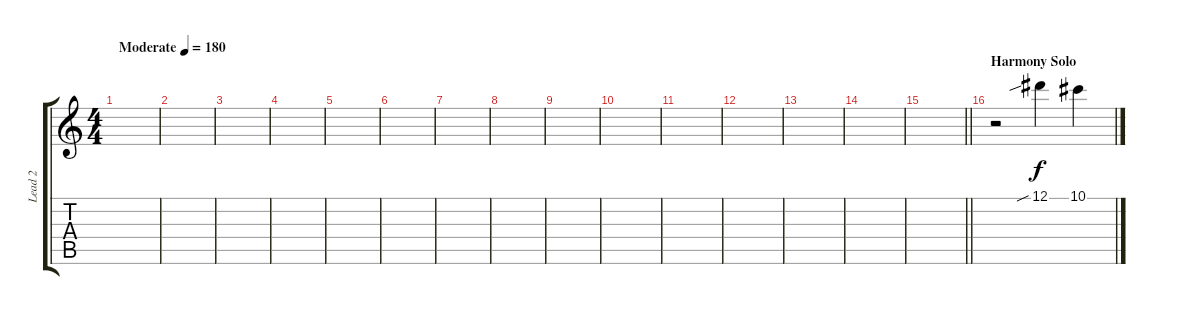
\track ("Lead 2" "Lead 2") {instrument distortionguitar}
\staff {score tabs}
\tuning (Eb4 Bb3 Gb3 Db3 Ab2 Eb2) {hide}
\ts (4 4)
\tempo (180 "Moderate")
\clef g2
\ks c
|
|
|
|
|
|
|
|
|
|
|
|
|
|
\barLineRight lightlight
|
\section ("" "Harmony Solo")
r.2 12.1{sib}.4 10.1.4
